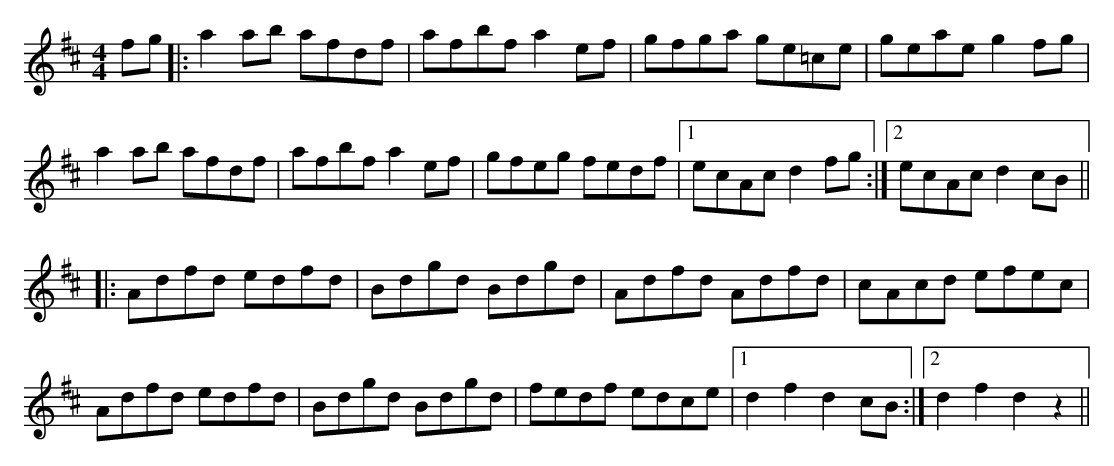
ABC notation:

X:1
M:4/4
K:D
fg|:a2 ab afdf|afbf a2 ef|gfga ge=ce|geae g2 fg|
a2 ab afdf|afbf a2 ef|gfeg fedf|1 ecAc d2 fg:|2 ecAc d2 cB||
|:Adfd edfd|Bdgd Bdgd|Adfd Adfd|cAcd efec|
Adfd edfd|Bdgd Bdgd|fedf edce|1 d2 f2 d2 cB:|2 d2 f2 d2 z2||
